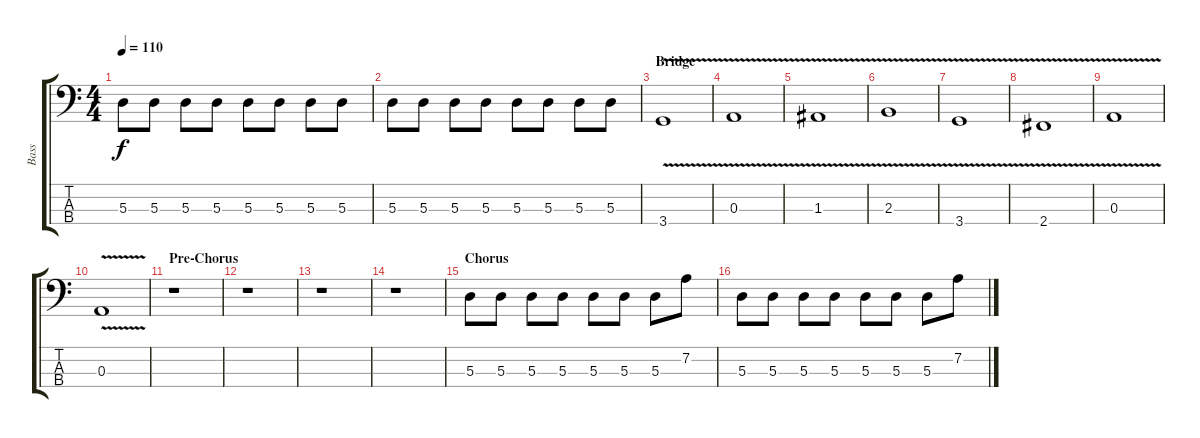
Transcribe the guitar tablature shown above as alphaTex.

\track ("Bass" "Bass") {instrument electricbassfinger}
\staff {score tabs}
\tuning (G2 D2 A1 E1) {hide}
\ts (4 4)
\tempo 110
\clef f4
\ks c
5.3.8{dy f} 5.3.8 5.3.8 5.3.8 5.3.8 5.3.8 5.3.8 5.3.8 |
5.3.8 5.3.8 5.3.8 5.3.8 5.3.8 5.3.8 5.3.8 5.3.8 |
\section ("" "Bridge")
3.4{v}.1 |
0.3{v}.1 |
1.3{v}.1 |
2.3{v}.1 |
3.4{v}.1 |
2.4{v}.1 |
0.3{v}.1 |
0.3{v}.1 |
\section ("" "Pre-Chorus")
r.1 |
r.1 |
r.1 |
r.1 |
\section ("" "Chorus")
5.3.8 5.3.8 5.3.8 5.3.8 5.3.8 5.3.8 5.3.8 7.2.8 |
5.3.8 5.3.8 5.3.8 5.3.8 5.3.8 5.3.8 5.3.8 7.2.8
